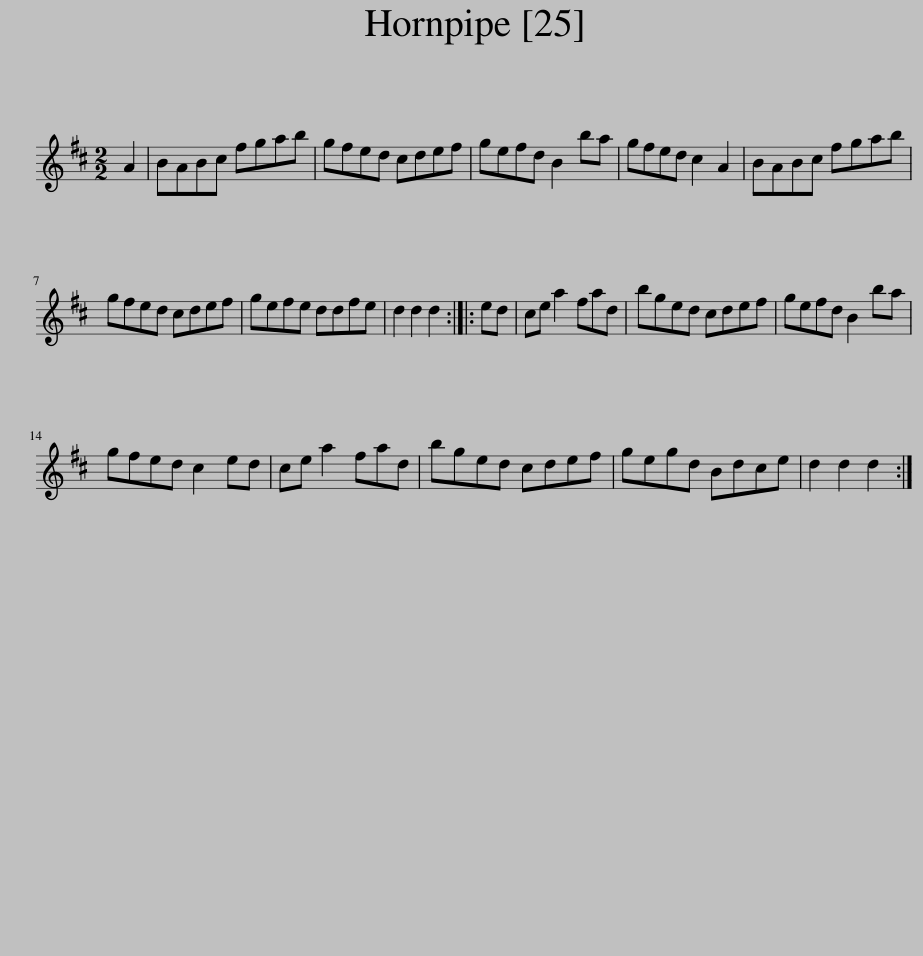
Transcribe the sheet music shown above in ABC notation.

X:1
L:1/8
M:2/2
I:linebreak $
K:D
V:1 treble
V:1
 A2 | BABc fgab | gfed cdef | gefd B2 ba | gfed c2 A2 | %5
 BABc fgab |$ gfed cdef | gefe ddfe | d2 d2 d2 :: ed | %10
 ce a2 fad | bged cdef | gefd B2 ba |$ gfed c2 ed | ce a2 fad | %15
 bged cdef | gegd Bdce | d2 d2 d2 :| %18
